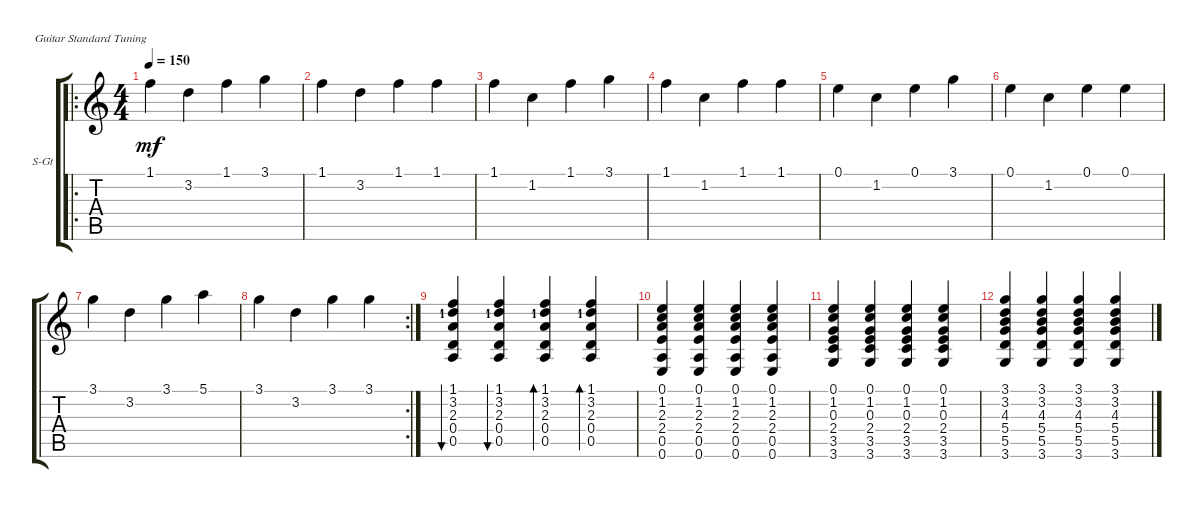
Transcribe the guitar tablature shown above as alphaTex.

\defaultSystemsLayout 4
\bracketExtendMode groupsimilarinstruments
\firstSystemTrackNameOrientation horizontal
\otherSystemsTrackNameOrientation horizontal
\track ("Steel Guitar" "S-Gt") {instrument acousticguitarsteel}
\staff {score tabs}
\tuning (E4 B3 G3 D3 A2 E2)
\ro
\ts (4 4)
\tempo 150
\clef g2
\ks c
1.1.4{dy mf} 3.2.4 1.1.4 3.1.4 |
1.1.4 3.2.4 1.1.4 1.1.4 |
1.1.4 1.2.4 1.1.4 3.1.4 |
1.1.4 1.2.4 1.1.4 1.1.4 |
0.1.4 1.2.4 0.1.4 3.1.4 |
0.1.4 1.2.4 0.1.4 0.1.4 |
3.1.4 3.2.4 3.1.4 5.1.4 |
\rc 2
3.1.4 3.2.4 3.1.4 3.1.4 |
(1.1 2.3 3.2{lf 2} 0.4 0.5).4{bu 30} (1.1 2.3 3.2{lf 2} 0.4 0.5).4{bu 30} (1.1 2.3 3.2{lf 2} 0.4 0.5).4{bd 30} (1.1 2.3 3.2{lf 2} 0.4 0.5).4{bd 30} |
(1.2 2.3 2.4 0.5 0.6 0.1).4 (1.2 2.3 2.4 0.5 0.6 0.1).4 (1.2 2.3 2.4 0.5 0.6 0.1).4 (1.2 2.3 2.4 0.5 0.6 0.1).4 |
(1.2 2.4 3.5 3.6 0.1 0.3).4 (1.2 2.4 3.5 3.6 0.1 0.3).4 (1.2 2.4 3.5 3.6 0.1 0.3).4 (1.2 2.4 3.5 3.6 0.1 0.3).4 |
(5.5 3.6 5.4 4.3 3.1 3.2).4 (5.5 3.6 5.4 4.3 3.1 3.2).4 (5.5 3.6 5.4 4.3 3.1 3.2).4 (5.5 3.6 5.4 4.3 3.1 3.2).4
